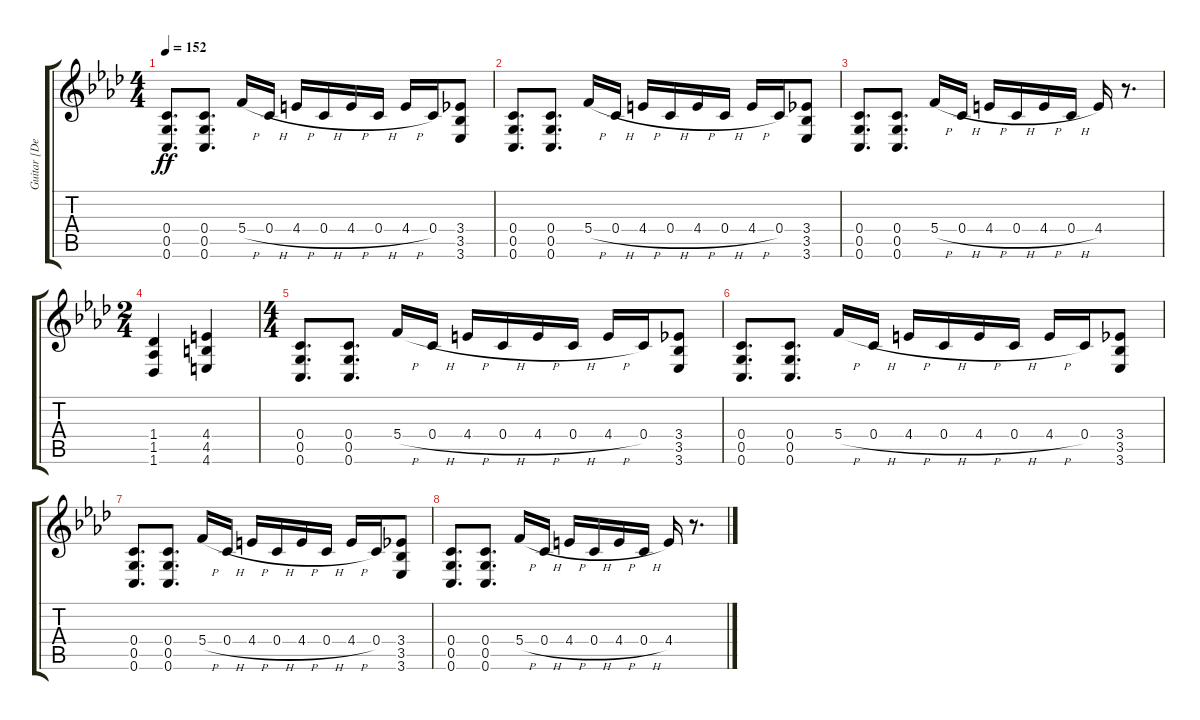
\track ("Guitar [Derek Miller]" "Guitar [De") {instrument distortionguitar}
\staff {score tabs}
\tuning (D4 A3 F3 C3 G2 C2) {hide}
\ts (4 4)
\tempo 152
\clef g2
\ks fminor
(0.4 0.5 0.6).8{d dy ff} (0.4 0.5 0.6).8{d} 5.4{h}.16 0.4{h}.16 4.4{h}.16 0.4{h}.16 4.4{h}.16 0.4{h}.16 4.4{h}.16 0.4.16 (3.4 3.5 3.6).8 |
(0.4 0.5 0.6).8{d} (0.4 0.5 0.6).8{d} 5.4{h}.16 0.4{h}.16 4.4{h}.16 0.4{h}.16 4.4{h}.16 0.4{h}.16 4.4{h}.16 0.4.16 (3.4 3.5 3.6).8 |
(0.4 0.5 0.6).8{d} (0.4 0.5 0.6).8{d} 5.4{h}.16 0.4{h}.16 4.4{h}.16 0.4{h}.16 4.4{h}.16 0.4{h}.16 4.4.16 r.8{d} |
\ts (2 4)
(1.4 1.5 1.6).4 (4.4 4.5 4.6).4 |
\ts (4 4)
(0.4 0.5 0.6).8{d} (0.4 0.5 0.6).8{d} 5.4{h}.16 0.4{h}.16 4.4{h}.16 0.4{h}.16 4.4{h}.16 0.4{h}.16 4.4{h}.16 0.4.16 (3.4 3.5 3.6).8 |
(0.4 0.5 0.6).8{d} (0.4 0.5 0.6).8{d} 5.4{h}.16 0.4{h}.16 4.4{h}.16 0.4{h}.16 4.4{h}.16 0.4{h}.16 4.4{h}.16 0.4.16 (3.4 3.5 3.6).8 |
(0.4 0.5 0.6).8{d} (0.4 0.5 0.6).8{d} 5.4{h}.16 0.4{h}.16 4.4{h}.16 0.4{h}.16 4.4{h}.16 0.4{h}.16 4.4{h}.16 0.4.16 (3.4 3.5 3.6).8 |
(0.4 0.5 0.6).8{d} (0.4 0.5 0.6).8{d} 5.4{h}.16 0.4{h}.16 4.4{h}.16 0.4{h}.16 4.4{h}.16 0.4{h}.16 4.4.16 r.8{d}
